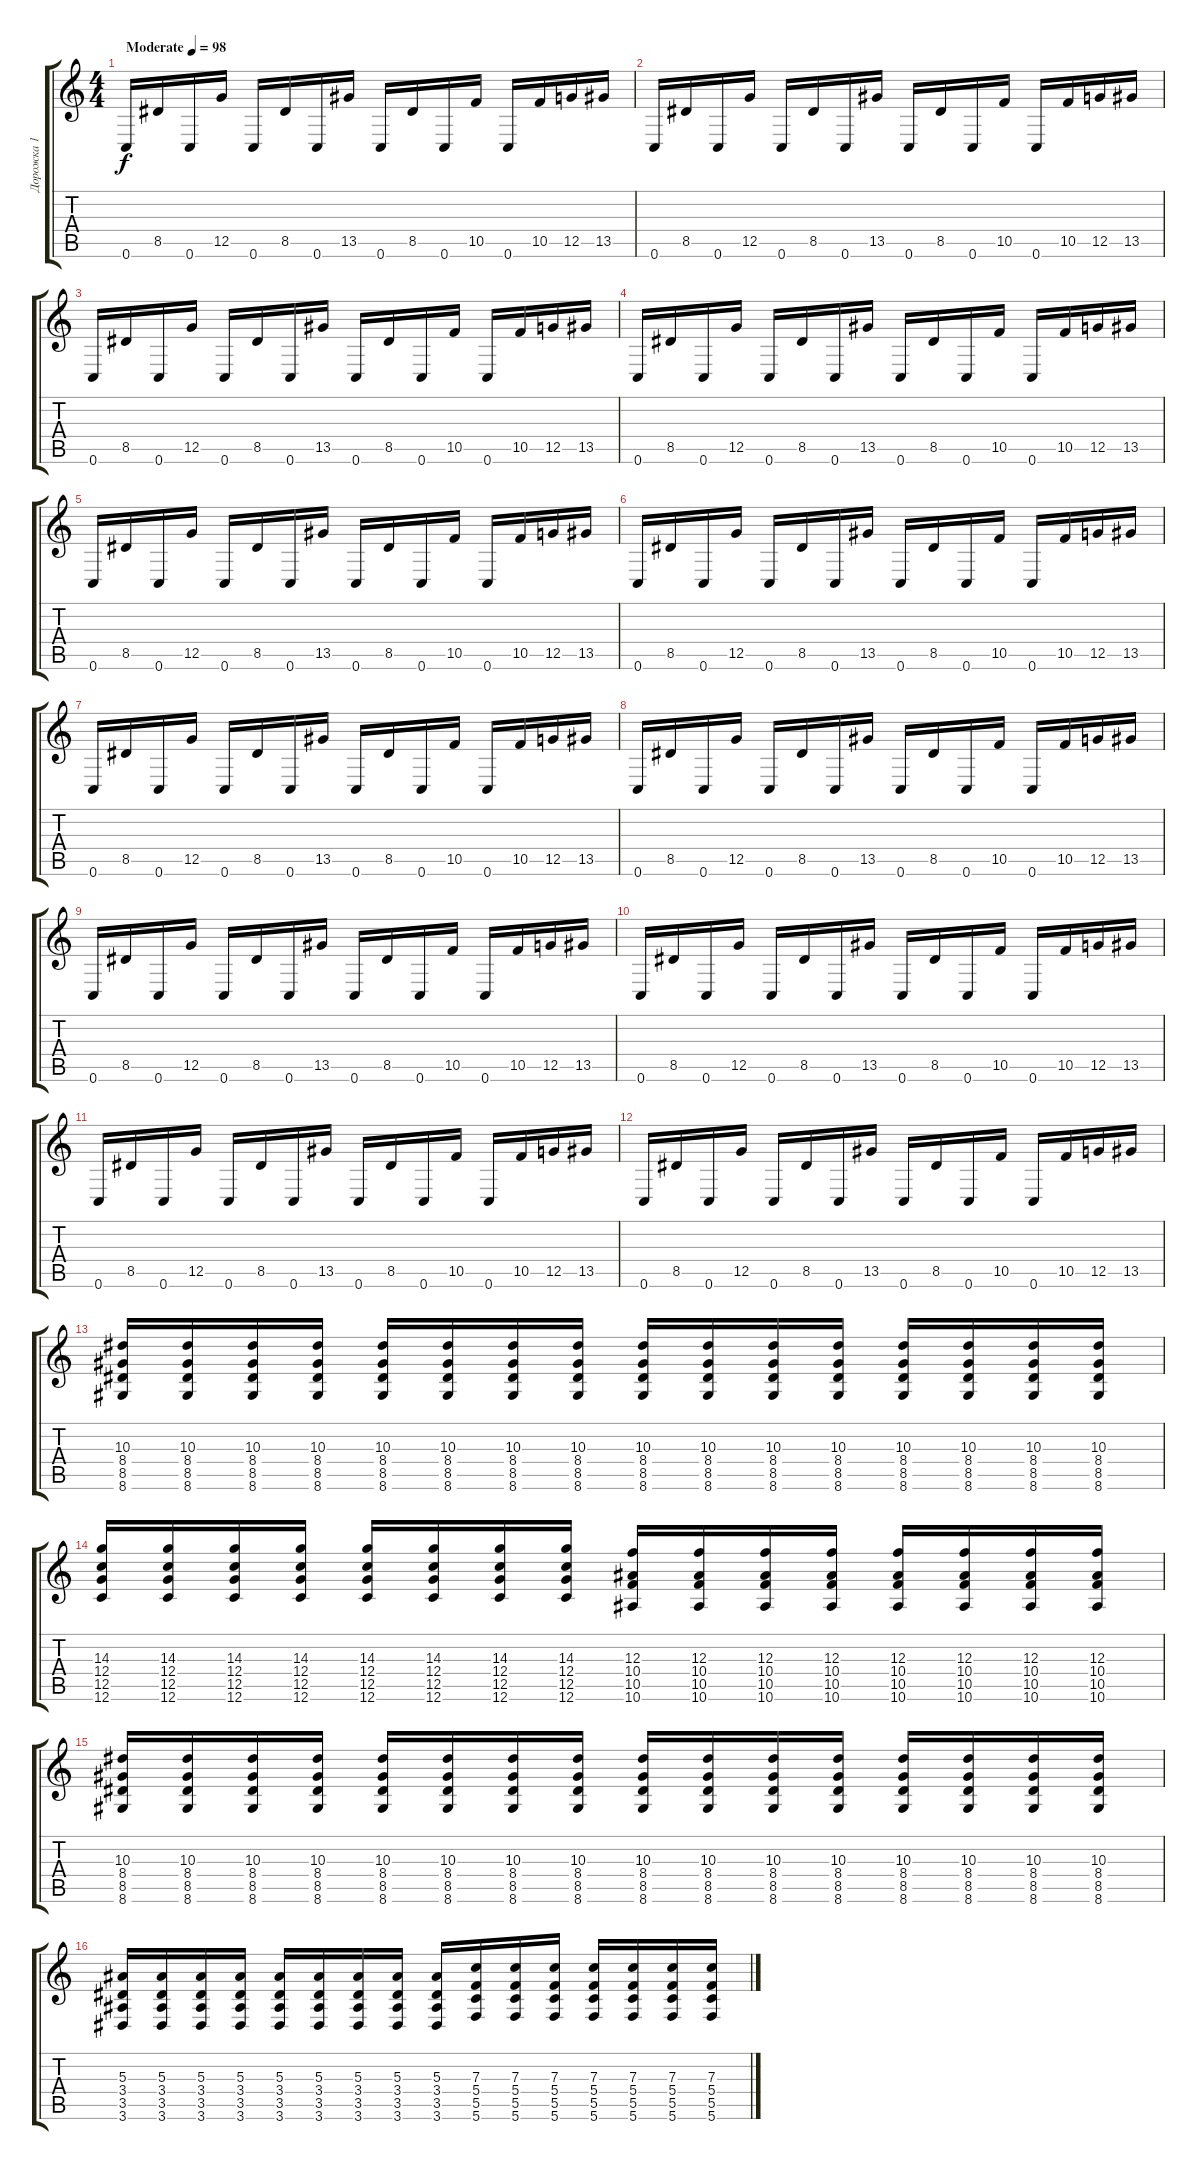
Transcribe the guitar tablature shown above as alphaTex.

\track ("Дорожка 1" "Дорожка 1") {instrument distortionguitar}
\staff {score tabs}
\tuning (D4 A3 F3 C3 G2 C2) {hide}
\ts (4 4)
\tempo (98 "Moderate")
\clef g2
\ks c
0.6.16{dy f instrument distortionguitar} 8.5.16 0.6.16 12.5.16 0.6.16 8.5.16 0.6.16 13.5.16 0.6.16 8.5.16 0.6.16 10.5.16 0.6.16 10.5.16 12.5.16 13.5.16 |
0.6.16 8.5.16 0.6.16 12.5.16 0.6.16 8.5.16 0.6.16 13.5.16 0.6.16 8.5.16 0.6.16 10.5.16 0.6.16 10.5.16 12.5.16 13.5.16 |
0.6.16 8.5.16 0.6.16 12.5.16 0.6.16 8.5.16 0.6.16 13.5.16 0.6.16 8.5.16 0.6.16 10.5.16 0.6.16 10.5.16 12.5.16 13.5.16 |
0.6.16 8.5.16 0.6.16 12.5.16 0.6.16 8.5.16 0.6.16 13.5.16 0.6.16 8.5.16 0.6.16 10.5.16 0.6.16 10.5.16 12.5.16 13.5.16 |
0.6.16 8.5.16 0.6.16 12.5.16 0.6.16 8.5.16 0.6.16 13.5.16 0.6.16 8.5.16 0.6.16 10.5.16 0.6.16 10.5.16 12.5.16 13.5.16 |
0.6.16 8.5.16 0.6.16 12.5.16 0.6.16 8.5.16 0.6.16 13.5.16 0.6.16 8.5.16 0.6.16 10.5.16 0.6.16 10.5.16 12.5.16 13.5.16 |
0.6.16 8.5.16 0.6.16 12.5.16 0.6.16 8.5.16 0.6.16 13.5.16 0.6.16 8.5.16 0.6.16 10.5.16 0.6.16 10.5.16 12.5.16 13.5.16 |
0.6.16 8.5.16 0.6.16 12.5.16 0.6.16 8.5.16 0.6.16 13.5.16 0.6.16 8.5.16 0.6.16 10.5.16 0.6.16 10.5.16 12.5.16 13.5.16 |
0.6.16 8.5.16 0.6.16 12.5.16 0.6.16 8.5.16 0.6.16 13.5.16 0.6.16 8.5.16 0.6.16 10.5.16 0.6.16 10.5.16 12.5.16 13.5.16 |
0.6.16 8.5.16 0.6.16 12.5.16 0.6.16 8.5.16 0.6.16 13.5.16 0.6.16 8.5.16 0.6.16 10.5.16 0.6.16 10.5.16 12.5.16 13.5.16 |
0.6.16 8.5.16 0.6.16 12.5.16 0.6.16 8.5.16 0.6.16 13.5.16 0.6.16 8.5.16 0.6.16 10.5.16 0.6.16 10.5.16 12.5.16 13.5.16 |
0.6.16 8.5.16 0.6.16 12.5.16 0.6.16 8.5.16 0.6.16 13.5.16 0.6.16 8.5.16 0.6.16 10.5.16 0.6.16 10.5.16 12.5.16 13.5.16 |
(10.3 8.4 8.5 8.6).16 (10.3 8.4 8.5 8.6).16 (10.3 8.4 8.5 8.6).16 (10.3 8.4 8.5 8.6).16 (10.3 8.4 8.5 8.6).16 (10.3 8.4 8.5 8.6).16 (10.3 8.4 8.5 8.6).16 (10.3 8.4 8.5 8.6).16 (10.3 8.4 8.5 8.6).16 (10.3 8.4 8.5 8.6).16 (10.3 8.4 8.5 8.6).16 (10.3 8.4 8.5 8.6).16 (10.3 8.4 8.5 8.6).16 (10.3 8.4 8.5 8.6).16 (10.3 8.4 8.5 8.6).16 (10.3 8.4 8.5 8.6).16 |
(14.3 12.4 12.5 12.6).16 (14.3 12.4 12.5 12.6).16 (14.3 12.4 12.5 12.6).16 (14.3 12.4 12.5 12.6).16 (14.3 12.4 12.5 12.6).16 (14.3 12.4 12.5 12.6).16 (14.3 12.4 12.5 12.6).16 (14.3 12.4 12.5 12.6).16 (12.3 10.4 10.5 10.6).16 (12.3 10.4 10.5 10.6).16 (12.3 10.4 10.5 10.6).16 (12.3 10.4 10.5 10.6).16 (12.3 10.4 10.5 10.6).16 (12.3 10.4 10.5 10.6).16 (12.3 10.4 10.5 10.6).16 (12.3 10.4 10.5 10.6).16 |
(10.3 8.4 8.5 8.6).16 (10.3 8.4 8.5 8.6).16 (10.3 8.4 8.5 8.6).16 (10.3 8.4 8.5 8.6).16 (10.3 8.4 8.5 8.6).16 (10.3 8.4 8.5 8.6).16 (10.3 8.4 8.5 8.6).16 (10.3 8.4 8.5 8.6).16 (10.3 8.4 8.5 8.6).16 (10.3 8.4 8.5 8.6).16 (10.3 8.4 8.5 8.6).16 (10.3 8.4 8.5 8.6).16 (10.3 8.4 8.5 8.6).16 (10.3 8.4 8.5 8.6).16 (10.3 8.4 8.5 8.6).16 (10.3 8.4 8.5 8.6).16 |
(5.3 3.4 3.5 3.6).16 (5.3 3.4 3.5 3.6).16 (5.3 3.4 3.5 3.6).16 (5.3 3.4 3.5 3.6).16 (5.3 3.4 3.5 3.6).16 (5.3 3.4 3.5 3.6).16 (5.3 3.4 3.5 3.6).16 (5.3 3.4 3.5 3.6).16 (5.3 3.4 3.5 3.6).16 (7.3 5.4 5.5 5.6).16 (7.3 5.4 5.5 5.6).16 (7.3 5.4 5.5 5.6).16 (7.3 5.4 5.5 5.6).16 (7.3 5.4 5.5 5.6).16 (7.3 5.4 5.5 5.6).16 (7.3 5.4 5.5 5.6).16
